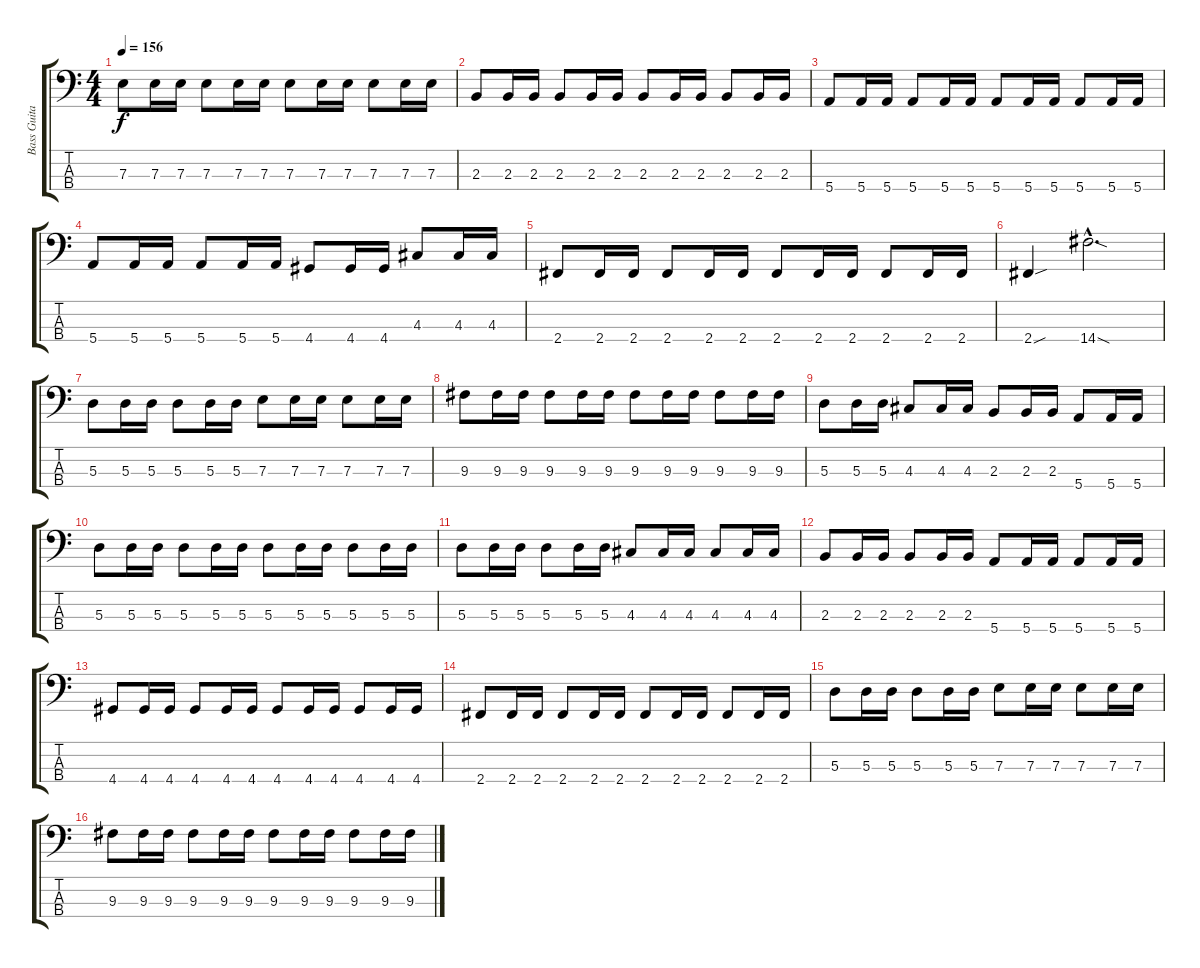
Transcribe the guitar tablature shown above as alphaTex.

\track ("Bass Guitar" "Bass Guita") {instrument electricbasspick}
\staff {score tabs}
\tuning (G2 D2 A1 E1) {hide}
\ts (4 4)
\tempo 156
\clef f4
\ks c
7.3.8{dy f} 7.3.16 7.3.16 7.3.8 7.3.16 7.3.16 7.3.8 7.3.16 7.3.16 7.3.8 7.3.16 7.3.16 |
2.3.8 2.3.16 2.3.16 2.3.8 2.3.16 2.3.16 2.3.8 2.3.16 2.3.16 2.3.8 2.3.16 2.3.16 |
5.4.8 5.4.16 5.4.16 5.4.8 5.4.16 5.4.16 5.4.8 5.4.16 5.4.16 5.4.8 5.4.16 5.4.16 |
5.4.8 5.4.16 5.4.16 5.4.8 5.4.16 5.4.16 4.4.8 4.4.16 4.4.16 4.3.8 4.3.16 4.3.16 |
2.4.8 2.4.16 2.4.16 2.4.8 2.4.16 2.4.16 2.4.8 2.4.16 2.4.16 2.4.8 2.4.16 2.4.16 |
2.4{sou}.4 14.4{sod hac}.2{d} |
\section ("" "")
5.3.8 5.3.16 5.3.16 5.3.8 5.3.16 5.3.16 7.3.8 7.3.16 7.3.16 7.3.8 7.3.16 7.3.16 |
9.3.8 9.3.16 9.3.16 9.3.8 9.3.16 9.3.16 9.3.8 9.3.16 9.3.16 9.3.8 9.3.16 9.3.16 |
5.3.8 5.3.16 5.3.16 4.3.8 4.3.16 4.3.16 2.3.8 2.3.16 2.3.16 5.4.8 5.4.16 5.4.16 |
5.3.8 5.3.16 5.3.16 5.3.8 5.3.16 5.3.16 5.3.8 5.3.16 5.3.16 5.3.8 5.3.16 5.3.16 |
5.3.8 5.3.16 5.3.16 5.3.8 5.3.16 5.3.16 4.3.8 4.3.16 4.3.16 4.3.8 4.3.16 4.3.16 |
2.3.8 2.3.16 2.3.16 2.3.8 2.3.16 2.3.16 5.4.8 5.4.16 5.4.16 5.4.8 5.4.16 5.4.16 |
4.4.8 4.4.16 4.4.16 4.4.8 4.4.16 4.4.16 4.4.8 4.4.16 4.4.16 4.4.8 4.4.16 4.4.16 |
2.4.8 2.4.16 2.4.16 2.4.8 2.4.16 2.4.16 2.4.8 2.4.16 2.4.16 2.4.8 2.4.16 2.4.16 |
5.3.8 5.3.16 5.3.16 5.3.8 5.3.16 5.3.16 7.3.8 7.3.16 7.3.16 7.3.8 7.3.16 7.3.16 |
9.3.8 9.3.16 9.3.16 9.3.8 9.3.16 9.3.16 9.3.8 9.3.16 9.3.16 9.3.8 9.3.16 9.3.16
